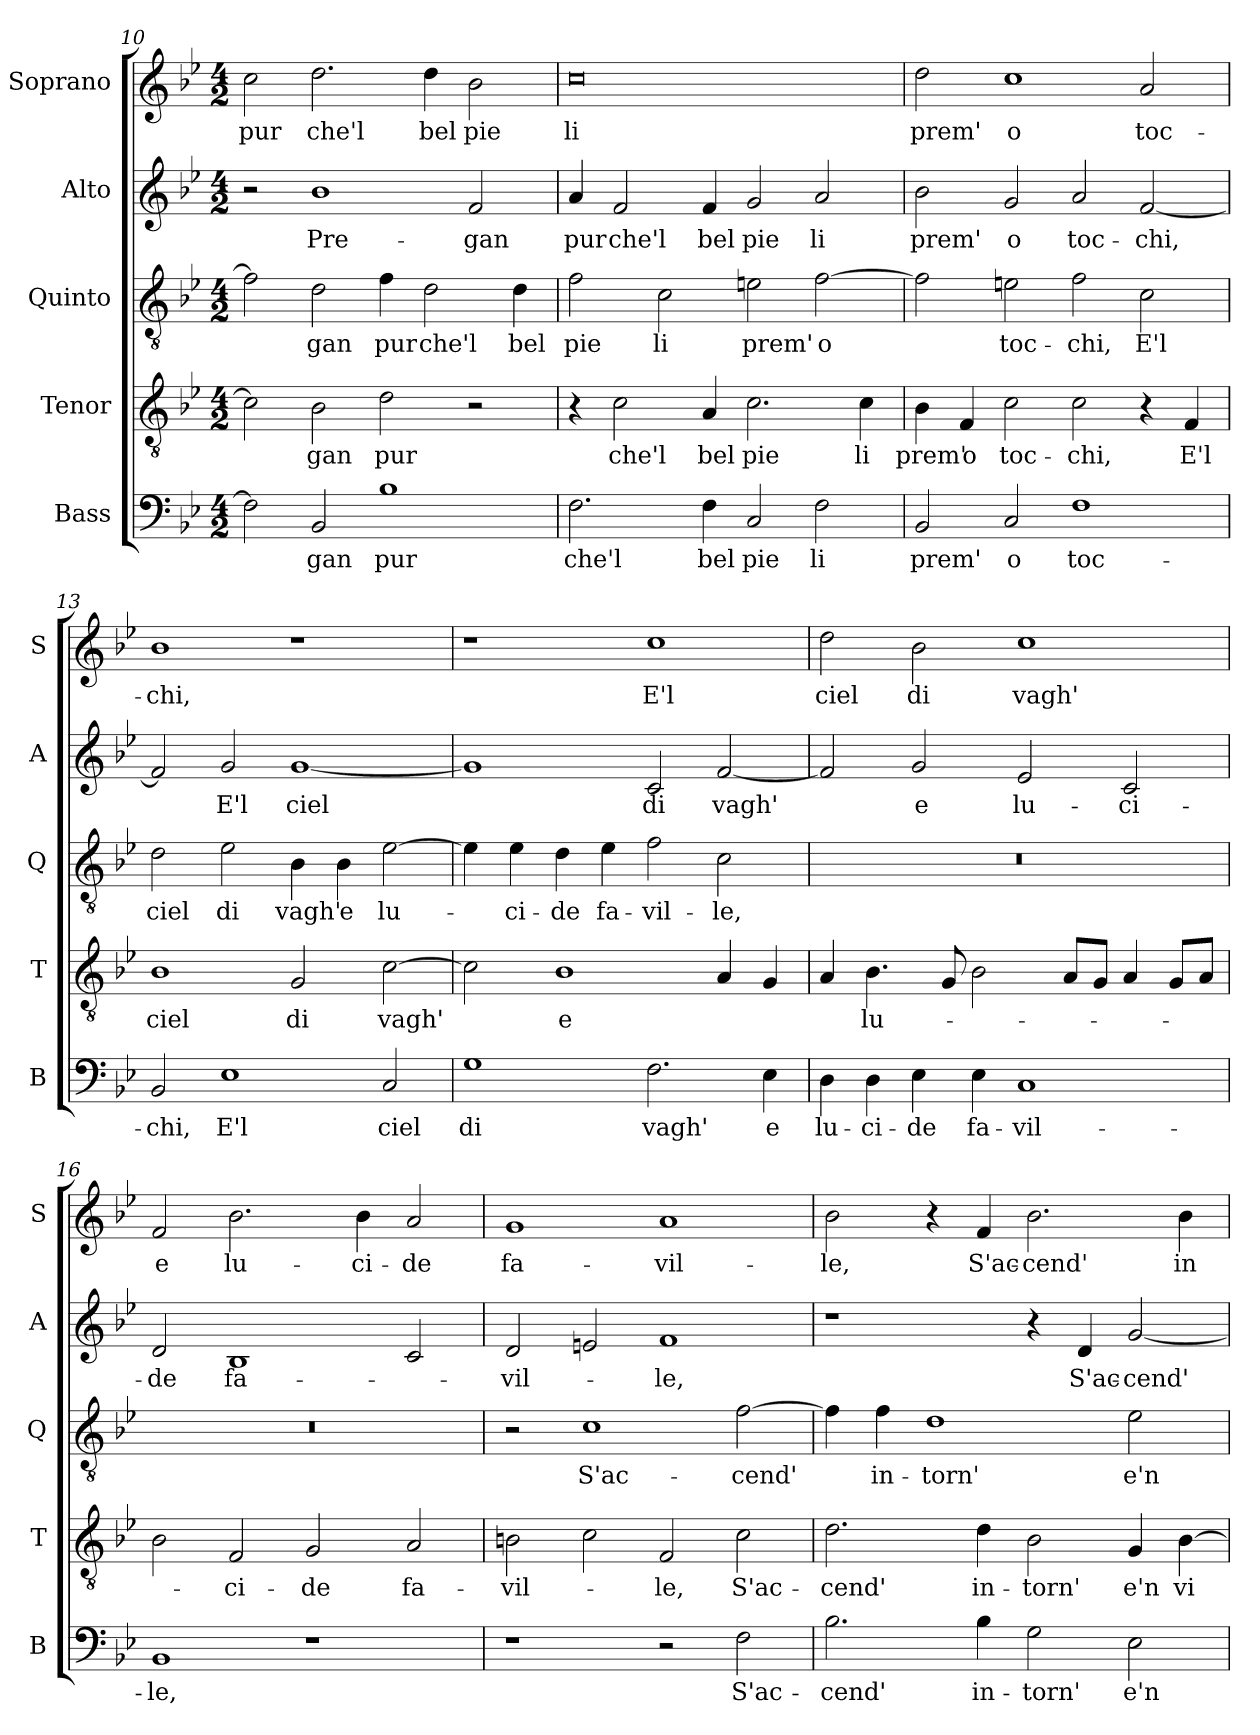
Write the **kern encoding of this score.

**kern	**text	**kern	**text	**kern	**text	**kern	**text	**kern	**text
*part5	*part5	*part4	*part4	*part3	*part3	*part2	*part2	*part1	*part1
*staff5	*staff5	*staff4	*staff4	*staff3	*staff3	*staff2	*staff2	*staff1	*staff1
*I"Bass	*	*I"Tenor	*	*I"Quinto	*	*I"Alto	*	*I"Soprano	*
*I'B	*	*I'T	*	*I'Q	*	*I'A	*	*I'S	*
!!LO:LB:g=z
*clefF4	*	*clefGv2	*	*clefGv2	*	*clefG2	*	*clefG2	*
*k[b-e-]	*	*k[b-e-]	*	*k[b-e-]	*	*k[b-e-]	*	*k[b-e-]	*
*B-:	*	*B-:	*	*B-:	*	*B-:	*	*B-:	*
*M4/2	*	*M4/2	*	*M4/2	*	*M4/2	*	*M4/2	*
=10	=10	=10	=10	=10	=10	=10	=10	=10	=10
!	!	!	!	!	!	!	!	!	!LO:LY:b
2F\]	.	2c\]	.	2f\]	.	2r	.	2cc\	pur
!	!LO:LY:b	!	!LO:LY:b	!	!LO:LY:b	!	!LO:LY:b	!	!LO:LY:b
2BB-/	-gan	2B-\	-gan	2d\	-gan	1b-	Pre-	2.dd\	che'l
!	!LO:LY:b	!	!LO:LY:b	!	!LO:LY:b	!	!	!	!
1B-	pur	2d\	pur	4f\	pur	.	.	.	.
!	!	!	!	!	!LO:LY:b	!	!	!	!LO:LY:b
.	.	.	.	2d\	che'l	.	.	4dd\	bel
!	!	!	!	!	!	!	!LO:LY:b	!	!LO:LY:b
.	.	2r	.	.	.	2f/	-gan	2b-\	pie
!	!	!	!	!	!LO:LY:b	!	!	!	!
.	.	.	.	4d\	bel	.	.	.	.
=11	=11	=11	=11	=11	=11	=11	=11	=11	=11
!	!LO:LY:b	!	!	!	!LO:LY:b	!	!LO:LY:b	!	!LO:LY:b
2.F\	che'l	4r	.	2f\	pie	4a/	pur	0cc	li
!	!	!	!LO:LY:b	!	!	!	!LO:LY:b	!	!
.	.	2c\	che'l	.	.	2f/	che'l	.	.
!	!	!	!	!	!LO:LY:b	!	!	!	!
.	.	.	.	2c\	li	.	.	.	.
!	!LO:LY:b	!	!LO:LY:b	!	!	!	!LO:LY:b	!	!
4F\	bel	4A/	bel	.	.	4f/	bel	.	.
!	!LO:LY:b	!	!LO:LY:b	!	!LO:LY:b	!	!LO:LY:b	!	!
2C/	pie	2.c\	pie	2en\	prem'	2g/	pie	.	.
!	!LO:LY:b	!	!	!	!LO:LY:b	!	!LO:LY:b	!	!
2F\	li	.	.	[2f\	o	2a/	li	.	.
!	!	!	!LO:LY:b	!	!	!	!	!	!
.	.	4c\	li	.	.	.	.	.	.
=12	=12	=12	=12	=12	=12	=12	=12	=12	=12
!	!LO:LY:b	!	!LO:LY:b	!	!	!	!LO:LY:b	!	!LO:LY:b
2BB-/	prem'	4B-\	prem'	2f\]	.	2b-\	prem'	2dd\	prem'
!	!	!	!LO:LY:b	!	!	!	!	!	!
.	.	4F/	o	.	.	.	.	.	.
!	!LO:LY:b	!	!LO:LY:b	!	!LO:LY:b	!	!LO:LY:b	!	!LO:LY:b
2C/	o	2c\	toc-	2en\	toc-	2g/	o	1cc	o
!	!LO:LY:b	!	!LO:LY:b	!	!LO:LY:b	!	!LO:LY:b	!	!
1F	toc-	2c\	-chi,	2f\	-chi,	2a/	toc-	.	.
!	!	!	!	!	!LO:LY:b	!	!LO:LY:b	!	!LO:LY:b
.	.	4r	.	2c\	E'l	[2f/	-chi,	2a/	toc-
!	!	!	!LO:LY:b	!	!	!	!	!	!
.	.	4F/	E'l	.	.	.	.	.	.
=13	=13	=13	=13	=13	=13	=13	=13	=13	=13
!	!LO:LY:b	!	!LO:LY:b	!	!LO:LY:b	!	!	!	!LO:LY:b
2BB-/	-chi,	1B-	ciel	2d\	ciel	2f/]	.	1b-	-chi,
!	!LO:LY:b	!	!	!	!LO:LY:b	!	!LO:LY:b	!	!
1E-	E'l	.	.	2e-\	di	2g/	E'l	.	.
!	!	!	!LO:LY:b	!	!LO:LY:b	!	!LO:LY:b	!	!
.	.	2G/	di	4B-\	vagh'	[1g	ciel	1r	.
!	!	!	!	!	!LO:LY:b	!	!	!	!
.	.	.	.	4B-\	e	.	.	.	.
!	!LO:LY:b	!	!LO:LY:b	!	!LO:LY:b	!	!	!	!
2C/	ciel	[2c\	vagh'	[2e-\	lu-	.	.	.	.
!!LO:LB:g=z
=14	=14	=14	=14	=14	=14	=14	=14	=14	=14
!	!LO:LY:b	!	!	!	!	!	!	!	!
1G	di	2c\]	.	4e-\]	.	1g]	.	1r	.
!	!	!	!	!	!LO:LY:b	!	!	!	!
.	.	.	.	4e-\	-ci-	.	.	.	.
!	!	!	!LO:LY:b	!	!LO:LY:b	!	!	!	!
.	.	1B-	e	4d\	-de	.	.	.	.
!	!	!	!	!	!LO:LY:b	!	!	!	!
.	.	.	.	4e-\	fa-	.	.	.	.
!	!LO:LY:b	!	!	!	!LO:LY:b	!	!LO:LY:b	!	!LO:LY:b
2.F\	vagh'	.	.	2f\	-vil-	2c/	di	1cc	E'l
!	!	!	!	!	!LO:LY:b	!	!LO:LY:b	!	!
.	.	4A/	.	2c\	-le,	[2f/	vagh'	.	.
!	!LO:LY:b	!	!	!	!	!	!	!	!
4E-\	e	4G/	.	.	.	.	.	.	.
=15	=15	=15	=15	=15	=15	=15	=15	=15	=15
!	!LO:LY:b	!	!	!	!	!	!	!	!LO:LY:b
4D\	lu-	4A/	.	0r	.	2f/]	.	2dd\	ciel
!	!LO:LY:b	!	!LO:LY:b	!	!	!	!	!	!
4D\	-ci-	4.B-\	lu-	.	.	.	.	.	.
!	!LO:LY:b	!	!	!	!	!	!LO:LY:b	!	!LO:LY:b
4E-\	-de	.	.	.	.	2g/	e	2b-\	di
.	.	8G/	.	.	.	.	.	.	.
!	!LO:LY:b	!	!	!	!	!	!	!	!
4E-\	fa-	2B-\	.	.	.	.	.	.	.
!	!LO:LY:b	!	!	!	!	!	!LO:LY:b	!	!LO:LY:b
1C	-vil-	.	.	.	.	2e-/	lu-	1cc	vagh'
.	.	8A/L	.	.	.	.	.	.	.
.	.	8G/J	.	.	.	.	.	.	.
!	!	!	!	!	!	!	!LO:LY:b	!	!
.	.	4A/	.	.	.	2c/	-ci-	.	.
.	.	8G/L	.	.	.	.	.	.	.
.	.	8A/J	.	.	.	.	.	.	.
=16	=16	=16	=16	=16	=16	=16	=16	=16	=16
!	!LO:LY:b	!	!	!	!	!	!LO:LY:b	!	!LO:LY:b
1BB-	-le,	2B-\	.	0r	.	2d/	-de	2f/	e
!	!	!	!LO:LY:b	!	!	!	!LO:LY:b	!	!LO:LY:b
.	.	2F/	-ci-	.	.	1B-	fa-	2.b-\	lu-
!	!	!	!LO:LY:b	!	!	!	!	!	!
1r	.	2G/	-de	.	.	.	.	.	.
!	!	!	!	!	!	!	!	!	!LO:LY:b
.	.	.	.	.	.	.	.	4b-\	-ci-
!	!	!	!LO:LY:b	!	!	!	!	!	!LO:LY:b
.	.	2A/	fa-	.	.	2c/	.	2a/	-de
!!LO:PB:g=z
=17	=17	=17	=17	=17	=17	=17	=17	=17	=17
!	!	!	!LO:LY:b	!	!	!	!LO:LY:b	!	!LO:LY:b
1r	.	2Bn\	-vil-	2r	.	2d/	-vil-	1g	fa-
!	!	!	!	!	!LO:LY:b	!	!	!	!
.	.	2c\	.	1c	S'ac-	2en/	.	.	.
!	!	!	!LO:LY:b	!	!	!	!LO:LY:b	!	!LO:LY:b
2r	.	2F/	-le,	.	.	1f	-le,	1a	-vil-
!	!LO:LY:b	!	!LO:LY:b	!	!LO:LY:b	!	!	!	!
2F\	S'ac-	2c\	S'ac-	[2f\	-cend'	.	.	.	.
=18	=18	=18	=18	=18	=18	=18	=18	=18	=18
!	!LO:LY:b	!	!LO:LY:b	!	!	!	!	!	!LO:LY:b
2.B-\	-cend'	2.d\	-cend'	4f\]	.	1r	.	2b-\	-le,
!	!	!	!	!	!LO:LY:b	!	!	!	!
.	.	.	.	4f\	in-	.	.	.	.
!	!	!	!	!	!LO:LY:b	!	!	!	!
.	.	.	.	1d	-torn'	.	.	4r	.
!	!LO:LY:b	!	!LO:LY:b	!	!	!	!	!	!LO:LY:b
4B-\	in-	4d\	in-	.	.	.	.	4f/	S'ac-
!	!LO:LY:b	!	!LO:LY:b	!	!	!	!	!	!LO:LY:b
2G\	-torn'	2B-\	-torn'	.	.	4r	.	2.b-\	-cend'
!	!	!	!	!	!	!	!LO:LY:b	!	!
.	.	.	.	.	.	4d/	S'ac-	.	.
!	!LO:LY:b	!	!LO:LY:b	!	!LO:LY:b	!	!LO:LY:b	!	!
2E-\	e'n	4G/	e'n	2e-\	e'n	[2g/	-cend'	.	.
!	!	!	!LO:LY:b	!	!	!	!	!	!LO:LY:b
.	.	[4B-\	vi-	.	.	.	.	4b-\	in-
=	=	=	=	=	=	=	=	=	=
*-	*-	*-	*-	*-	*-	*-	*-	*-	*-
